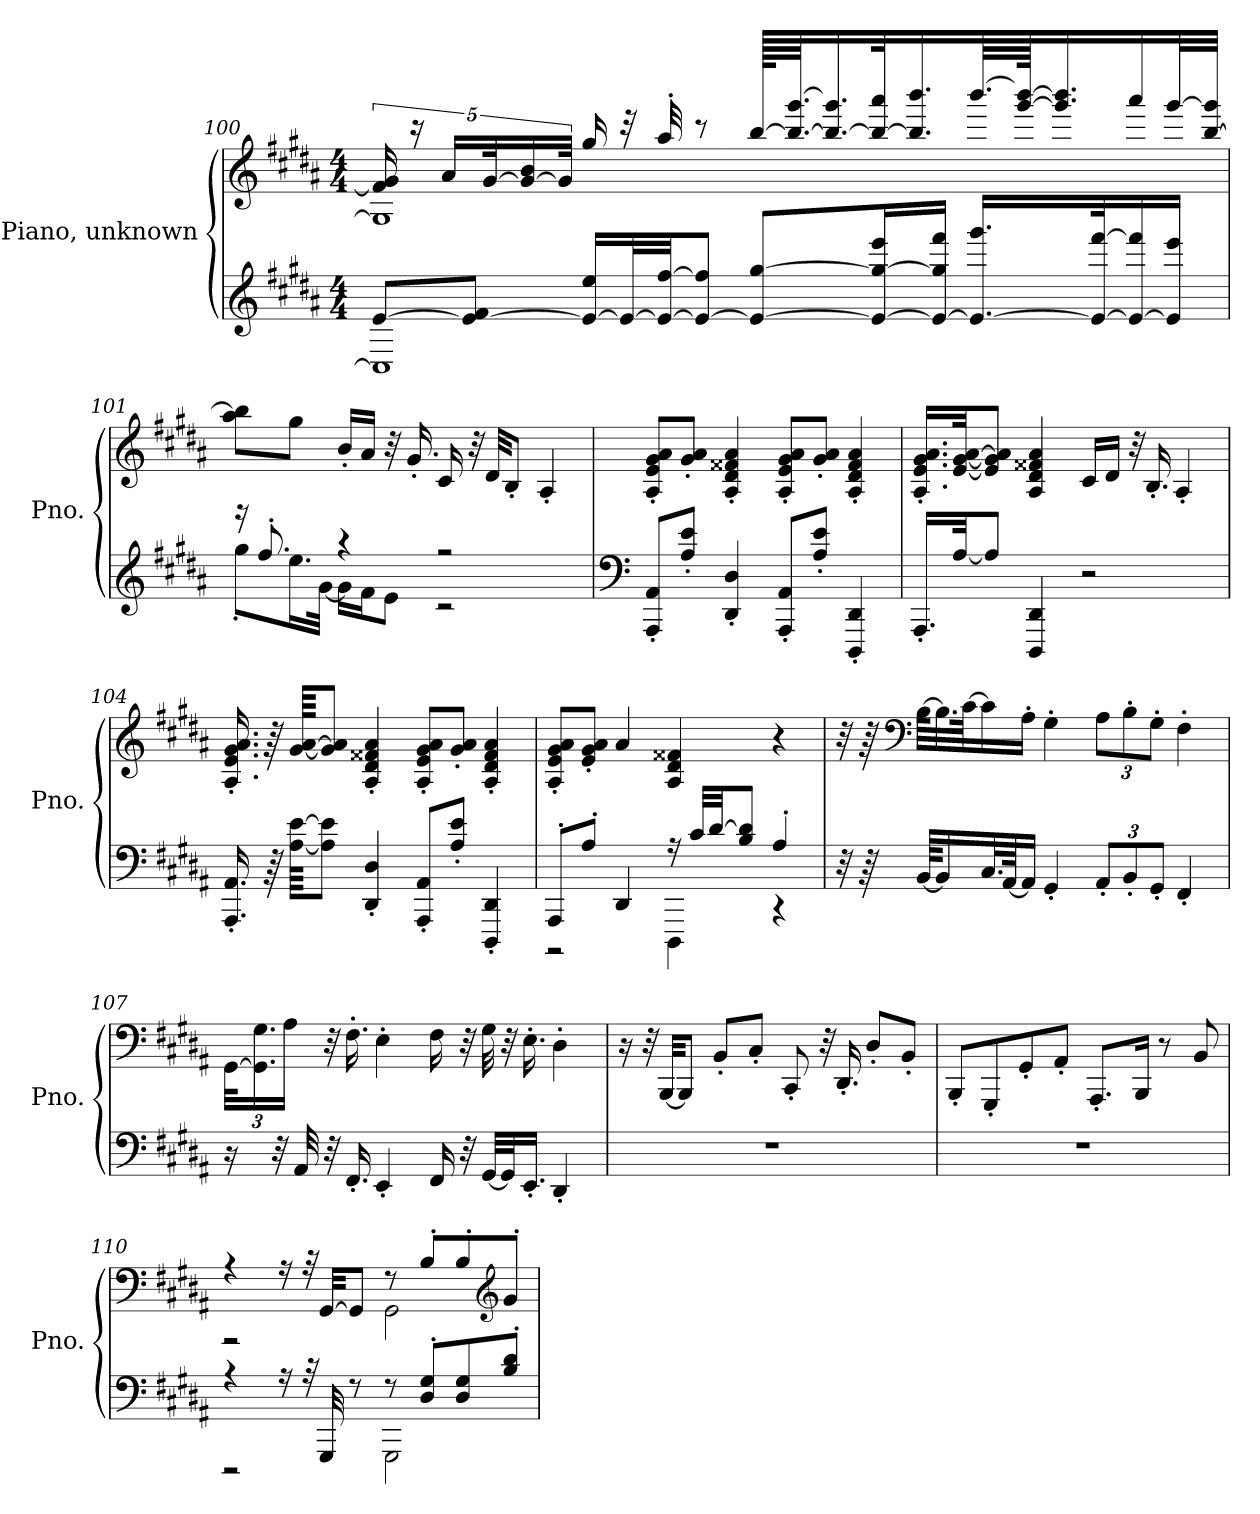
**kern	**kern
*part1	*part1
*staff2	*staff1
*I"Piano, unknown	*
*I'Pno.	*
!!LO:LB:g=z
*clefG2	*clefG2
*k[f#c#g#d#a#]	*k[f#c#g#d#a#]
*M4/4	*M4/4
=100	=100
*^	*^
[8e/L	1C#]	20f#/] 20g#/	1G#]
.	.	20r	.
.	.	20a#/LL	.
8e/_ 8f#/J	.	.	.
.	.	[40g#/K	.
.	.	20g#/_ 20b/	.
.	.	40g#/JJk]	.
16e/_ 16ee/LL	.	16gg#/	.
32e/L_	.	32r	.
32e/_ [32ff#/JJ	.	32aa#'/	.
8e/_ 8ff#/]J	.	8r	.
8e/_ [8gg#/L	.	[128bb/KLLLL	.
.	.	64.bb/_ [64.ggg#/JJ	.
.	.	16.bb/_ 16.ggg#/]	.
16e/_ 16gg#/_ 16eee/L	.	32bb/_ 32aaa#/K	.
.	.	16.bb/] 16.bbb/	.
16e/_ 16gg#/] 16fff#/JJ	.	.	.
16.e/_ 16.ggg#/LL	.	[64.bbb/LL	.
.	.	[128ggg#/ 128bbb/_JJK	.
.	.	16.ggg#/] 16.bbb/]	.
32e/_ [32fff#/K	.	.	.
16e/_ 16fff#/]	.	16aaa#/	.
16e/] 16eee/JJ	.	[32ggg#/L	.
.	.	[32bb/ 32ggg#/]JJJ	.
*	*	*v	*v
!!LO:LB:g=z
=101	=101	=101
16r	8gg#'\L	8aa#\ 8bb\]L
8.ff#'/	.	.
.	16.ee\L	8gg#\J
.	[32g#\JJk	.
4r	16g#\LL]	16b'/LL
.	16f#\J	16a#/JJ
.	8e\J	32r
.	.	16.g#'/
2r	2r	16c#/
.	.	32r
.	.	32d#/KKL
.	.	8B'/J
.	.	4A#'/
*v	*v	*
=102	=102
*clefF4	*
8AAA#/' 8AA#/'L	8A#/' 8e/' 8g#/' 8a#/'L
8A#/' 8e/'J	8g#/' 8a#/'J
4DD#/' 4D#/'	4A#/' 4d#/' 4f##X/' 4a#/'
8AAA#/' 8AA#/'L	8A#/' 8e/' 8g#/' 8a#/'L
8A#/' 8e/'J	8g#/' 8a#/'J
4DDD#/' 4DD#/'	4A#/' 4d#/' 4f##/' 4a#/'
=103	=103
16.AAA#'/LL	16.A#/' 16.e/' 16.g#/' 16.a#/'LL
[32A#/JK	[32e/ [32g#/ [32a#/JK
8A#/J]	8e/] 8g#/] 8a#/]J
4DDD#/ 4DD#/	4A#/ 4d#/ 4f##X/ 4a#/
2r	16c#/LL
.	16d#/JJ
.	32r
.	16.B'/
.	4A#'/
!!LO:LB:g=z
=104	=104
16.AAA#/' 16.AA#/'	16.A#/' 16.e/' 16.g#/' 16.a#/'
64r	64r
[64A#\ [64e\KKKL	[64g#/ [64a#/KKKL
8A#\] 8e\]J	8g#/] 8a#/]J
4DD#/' 4D#/'	4A#/' 4d#/' 4f##X/' 4a#/'
8AAA#/' 8AA#/'L	8A#/' 8e/' 8g#/' 8a#/'L
8A#/' 8e/'J	8g#/' 8a#/'J
4DDD#/' 4DD#/'	4A#/' 4d#/' 4f##/' 4a#/'
=105	=105
*^	*
8AAA#'/L	2r	8A#/' 8e/' 8g#/' 8a#/'L
8A#'/J	.	8e/' 8g#/' 8a#/'J
4DD#/	.	4a#/
16r	4DDD#\	4A#/ 4d#/ 4f##X/
32c#/LLL	.	.
[32d#/JJ	.	.
8B/ 8d#/]J	.	.
4A#'/	4r	4r
*v	*v	*
=106	=106
32r	32r
64r	64r
*	*clefF4
[64BB/KKLL	[64B\KLLL
16BB/]	32.B\]
.	[64c#\JK
32.C#/L	16c#\]
[64AA#/JK	.
16AA#/JJ]	16A#'\JJ
4GG#'/	4G#'\
*Xbrackettup	*Xbrackettup
12AA#'/L	12A#\L
12BB'/	12B'\
12GG#'/J	12G#'\J
4FF#'/	4F#'\
!!LO:PB:g=z
=107	=107
16r	[48GG#\KLL
.	24.GG#\] 24.G#\
32r	.
.	24A#\JJ
32AA#/	.
32r	32r
16.FF#'/	16.F#'\
4EE'/	4E'\
16FF#/	16F#\
32r	32r
[32GG#/LLL	32G#\
32GG#/J]	32r
16.EE'/JJ	16.E'\
4DD#'/	4D#'\
=108	=108
1r	16r
.	32r
.	[32BBB/KKL
.	8BBB/J]
.	8BB'/L
.	8C#'/J
.	8CC#'/
.	32r
.	16.DD#'/
.	8D#'/L
.	8BB'/J
=109	=109
1r	8BBB'/L
.	8GGG#'/
.	8GG#'/
.	8AA#'/J
.	8.AAA#'/L
.	16BBB/Jk
.	8r
.	8BB/
!!LO:LB:g=z
=110	=110
*^	*^
4r	2r	4r	2r
16r	.	16r	.
32r	.	32r	.
32GGG#/	.	[32GG#/KKL	.
8r	.	8GG#/J]	.
8r	2GGG#\	8r	2GG#\
8D#/' 8G#/'L	.	8B'/L	.
8D#/ 8G#/	.	8B'/	.
*	*	*clefG2	*
8B/' 8d#/'J	.	8g#'/J	.
*v	*v	*	*
*	*v	*v
=	=
*-	*-
